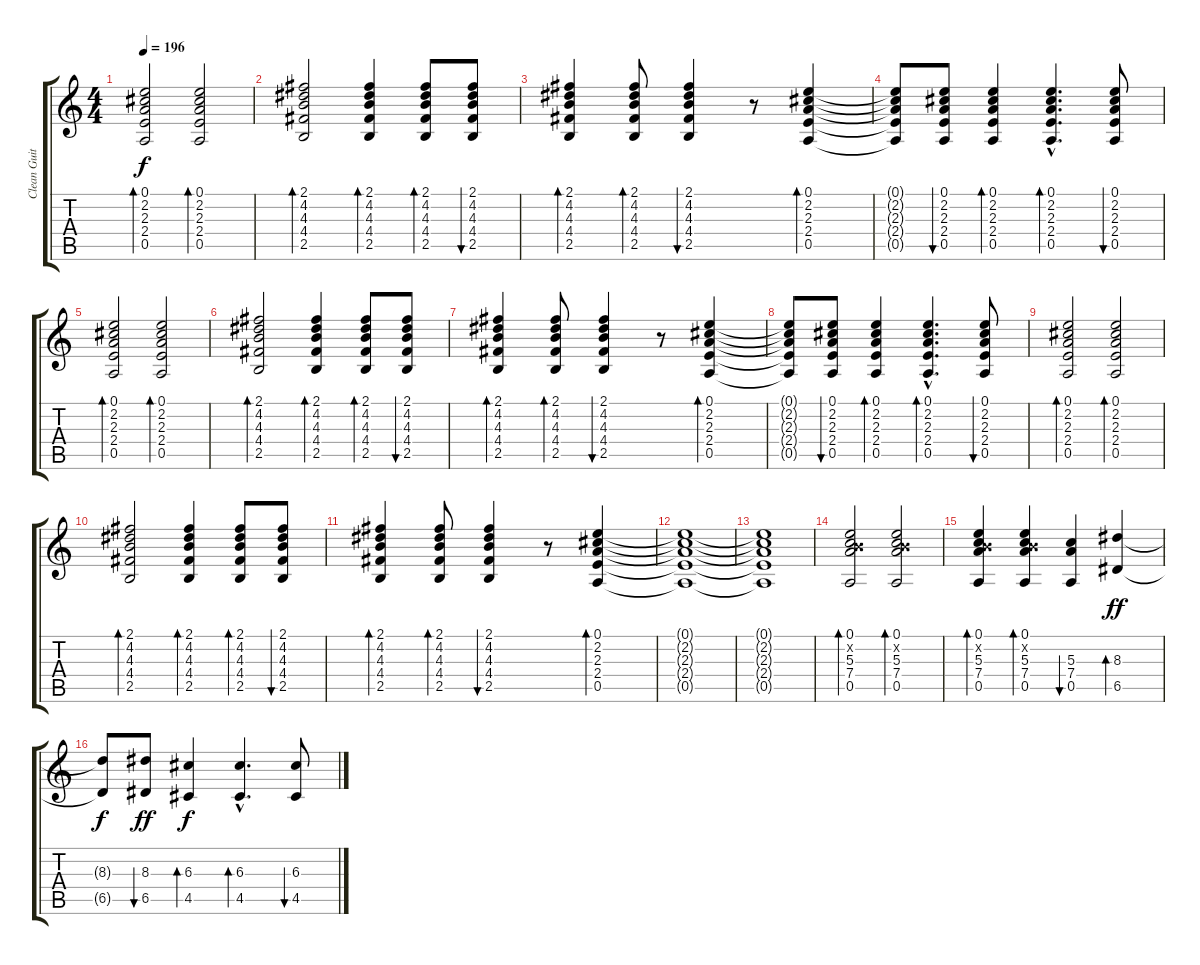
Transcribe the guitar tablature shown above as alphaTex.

\track ("Clean Guitar 2" "Clean Guit") {instrument acousticguitarnylon}
\staff {score tabs}
\tuning (E4 B3 G3 D3 A2 E2) {hide}
\ts (4 4)
\tempo 196
\clef g2
\ks c
(0.1 2.2 2.3 2.4 0.5).2{bd 60 dy f} (0.1 2.2 2.3 2.4 0.5).2{bd 60} |
(2.1 4.2 4.3 4.4 2.5).2{bd 120} (2.1 4.2 4.3 4.4 2.5).4{bd 60} (2.1 4.2 4.3 4.4 2.5).8{bd 30} (2.1 4.2 4.3 4.4 2.5).8{bu 30} |
(2.1 4.2 4.3 4.4 2.5).4{bd 60} (2.1 4.2 4.3 4.4 2.5).8{bd 30} (2.1 4.2 4.3 4.4 2.5).4{bu 30} r.8 (0.1 2.2 2.3 2.4 0.5).4{bd 30} |
(0.1{t} 2.2{t} 2.3{t} 2.4{t} 0.5{t}).8 (0.1 2.2 2.3 2.4 0.5).8{bu 30} (0.1 2.2 2.3 2.4 0.5).4{bd 60} (0.1{hac} 2.2{hac} 2.3{hac} 2.4{hac} 0.5{hac}).4{d bd 60} (0.1 2.2 2.3 2.4 0.5).8{bu 60} |
(0.1 2.2 2.3 2.4 0.5).2{bd 60} (0.1 2.2 2.3 2.4 0.5).2{bd 60} |
(2.1 4.2 4.3 4.4 2.5).2{bd 120} (2.1 4.2 4.3 4.4 2.5).4{bd 60} (2.1 4.2 4.3 4.4 2.5).8{bd 30} (2.1 4.2 4.3 4.4 2.5).8{bu 30} |
(2.1 4.2 4.3 4.4 2.5).4{bd 60} (2.1 4.2 4.3 4.4 2.5).8{bd 30} (2.1 4.2 4.3 4.4 2.5).4{bu 30} r.8 (0.1 2.2 2.3 2.4 0.5).4{bd 30} |
(0.1{t} 2.2{t} 2.3{t} 2.4{t} 0.5{t}).8 (0.1 2.2 2.3 2.4 0.5).8{bu 30} (0.1 2.2 2.3 2.4 0.5).4{bd 60} (0.1{hac} 2.2{hac} 2.3{hac} 2.4{hac} 0.5{hac}).4{d bd 60} (0.1 2.2 2.3 2.4 0.5).8{bu 60} |
(0.1 2.2 2.3 2.4 0.5).2{bd 60} (0.1 2.2 2.3 2.4 0.5).2{bd 60} |
(2.1 4.2 4.3 4.4 2.5).2{bd 120} (2.1 4.2 4.3 4.4 2.5).4{bd 60} (2.1 4.2 4.3 4.4 2.5).8{bd 30} (2.1 4.2 4.3 4.4 2.5).8{bu 30} |
(2.1 4.2 4.3 4.4 2.5).4{bd 60} (2.1 4.2 4.3 4.4 2.5).8{bd 30} (2.1 4.2 4.3 4.4 2.5).4{bu 30} r.8 (0.1 2.2 2.3 2.4 0.5).4{bd 120} |
(0.1{t} 2.2{t} 2.3{t} 2.4{t} 0.5{t}).1 |
(0.1{t} 2.2{t} 2.3{t} 2.4{t} 0.5{t}).1 |
(0.1 0.2{x} 5.3 7.4 0.5).2{bd 120} (0.1 0.2{x} 5.3 7.4 0.5).2{bd 60} |
(0.1 0.2{x} 5.3 7.4 0.5).4{bd 60} (0.1 0.2{x} 5.3 7.4 0.5).4{bd 60} (5.3 7.4 0.5).4{bu 60} (8.3 6.5).4{bd 120 dy ff} |
(8.3{t} 6.5{t}).8{dy f} (8.3 6.5).8{bu 30 dy ff} (6.3 4.5).4{bd 60 dy f} (6.3{hac} 4.5{hac}).4{d bd 60} (6.3 4.5).8{bu 60}
